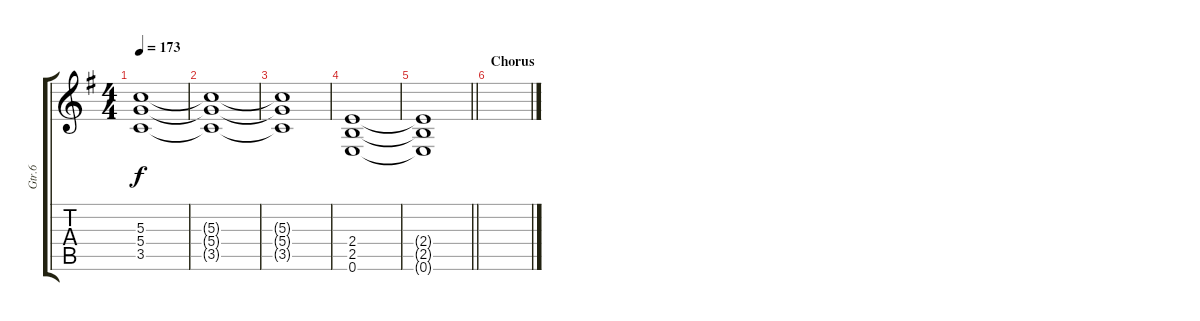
\track ("Gtr.6" "Gtr.6") {instrument acousticguitarsteel}
\staff {score tabs}
\tuning (E4 B3 G3 D3 A2 E2) {hide}
\ts (4 4)
\tempo 173
\clef g2
\ks g
(5.3 5.4 3.5).1{dy f} |
(5.3{t} 5.4{t} 3.5{t}).1 |
(5.3{t} 5.4{t} 3.5{t}).1 |
(2.4 2.5 0.6).1 |
\barLineRight lightlight
(2.4{t} 2.5{t} 0.6{t}).1 |
\section ("" "Chorus")
